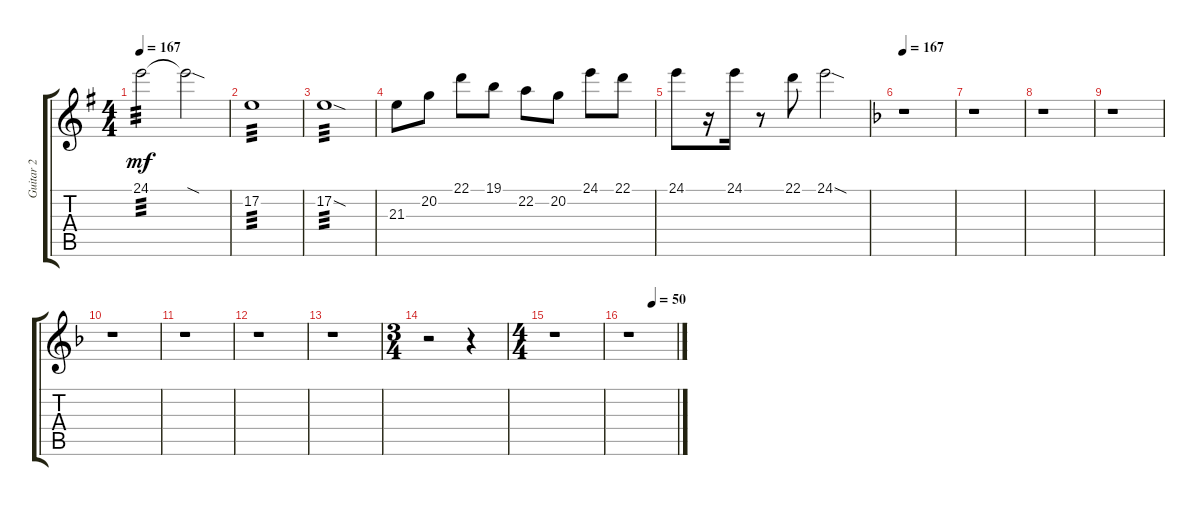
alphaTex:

\track ("Guitar 2" "Guitar 2") {instrument voiceoohs}
\staff {score tabs}
\tuning (E4 B3 G3 D3 A2 E2) {hide}
\ts (4 4)
\tempo 167
\clef g2
\ks eminor
24.1.2{tp 3 dy mf} 24.1{sod t}.2 |
17.2.1{tp 3} |
17.2{sod}.1{tp 3} |
21.3.8 20.2.8 22.1.8 19.1.8 22.2.8 20.2.8 24.1.8 22.1.8 |
24.1.8 r.16 24.1.16 r.8 22.1.8 24.1{sod}.2 |
\tempo 167
\ks dminor
r.1 |
r.1 |
r.1 |
r.1 |
r.1 |
r.1 |
r.1 |
r.1 |
\ts (3 4)
r.2 r.4 |
\ts (4 4)
r.1 |
\tempo (50 0.5)
r.1
